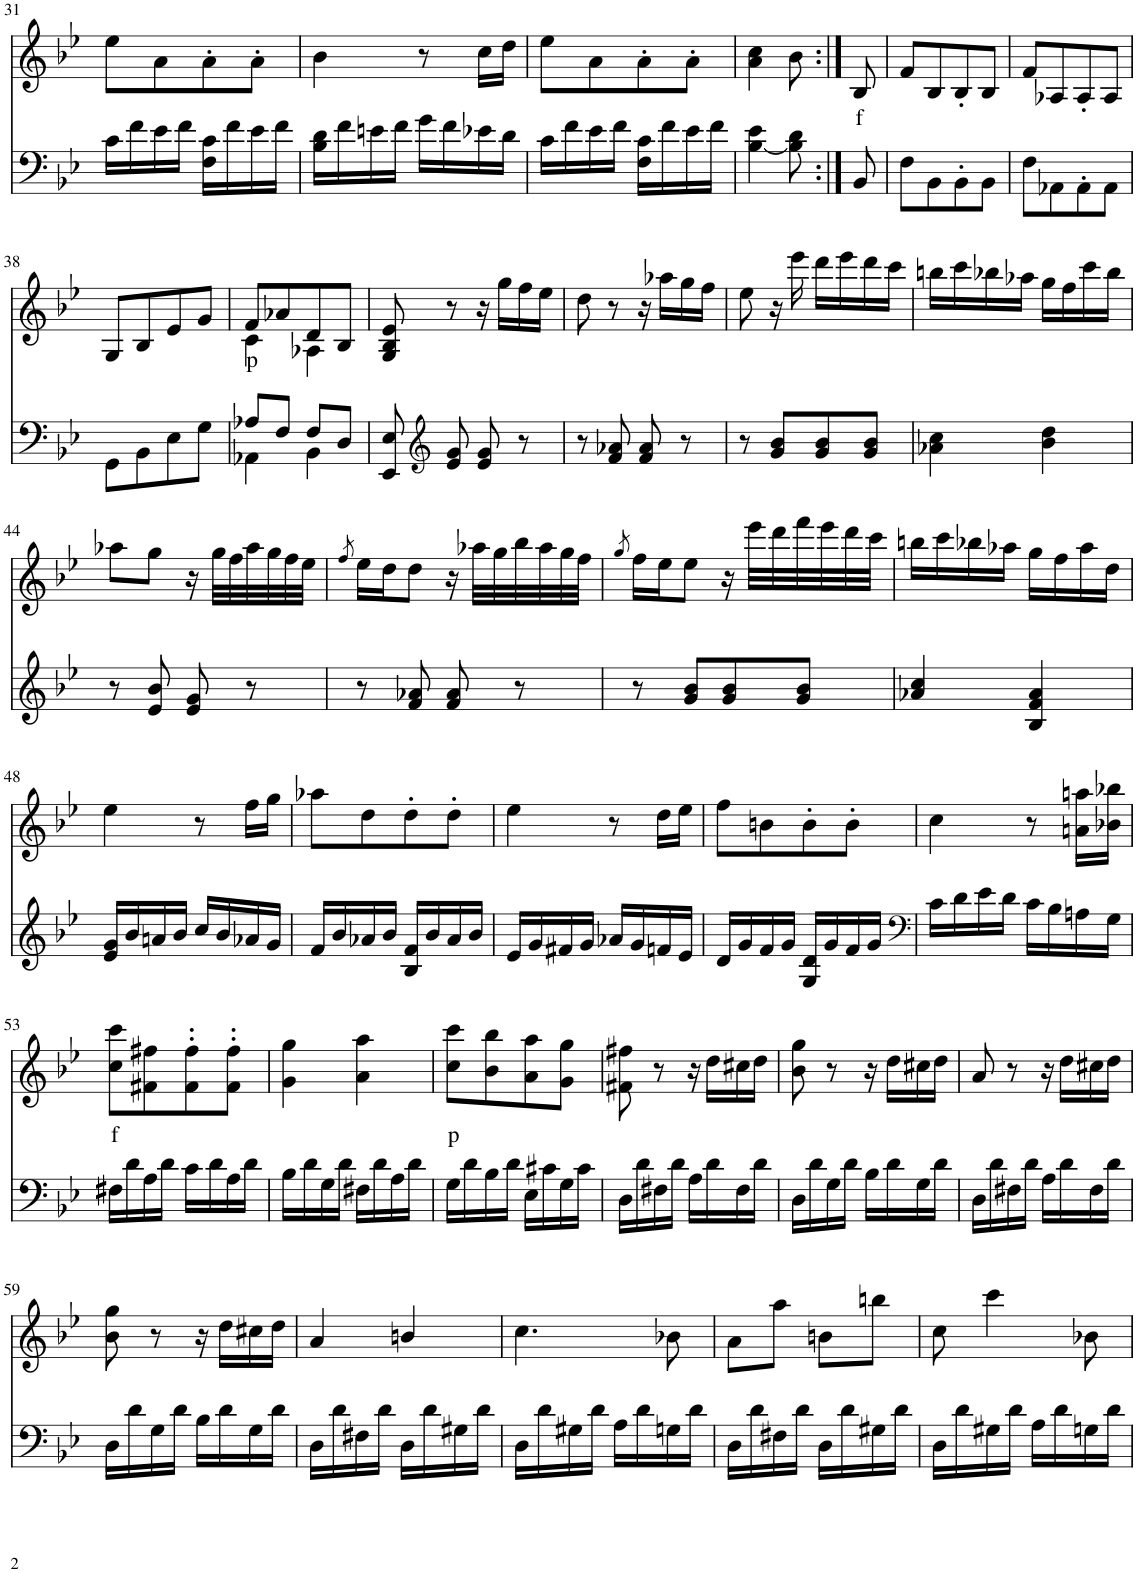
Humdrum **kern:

**kern	**kern	**text
*part2	*part1	*part1
*staff2	*staff1	*staff1
*I"Piano	*I"Piano	*
*I'Pno	*I'Pno	*
!!LO:PB:g=z
*clefF4	*clefG2	*
*k[b-e-]	*k[b-e-]	*
*g:	*g:	*
*M2/4	*M2/4	*
=31	=31	=31
16c\LL	8ee-\L	.
16f\	.	.
16e-\	8a\	.
16f\JJ	.	.
16F\ 16c\LL	8a'\	.
16f\	.	.
16e-\	8a'\J	.
16f\JJ	.	.
=32	=32	=32
16B-\ 16d\LL	4b-\	.
16f\	.	.
16en\	.	.
16f\JJ	.	.
16g\LL	8r	.
16f\	.	.
16e-X\	16cc\LL	.
16d\JJ	16dd\JJ	.
=33	=33	=33
16c\LL	8ee-\L	.
16f\	.	.
16e-\	8a\	.
16f\JJ	.	.
16F\ 16c\LL	8a'\	.
16f\	.	.
16e-\	8a'\J	.
16f\JJ	.	.
=34	=34	=34
[4B-\ 4e-\	4a\ 4cc\	.
8B-\] 8d\	8b-\	.
=35:|!	=35:|!	=35:|!
!	!	!LO:LY:b
8BB-/	8B-/	f
=36	=36	=36
8F\L	8f/L	.
8BB-\	8B-/	.
8BB-'\	8B-'/	.
8BB-\J	8B-/J	.
=37	=37	=37
8F\L	8f/L	.
8AA-X\	8A-X/	.
8AA-'\	8A-'/	.
8AA-\J	8A-/J	.
!!LO:LB:g=z
=38	=38	=38
8GG\L	8G/L	.
8BB-\	8B-/	.
8E-\	8e-/	.
8G\J	8g/J	.
=39	=39	=39
*^	*^	*
!	!	!	!	!LO:LY:b
8A-X/L	4AA-X\	8f/L	4c\	p
8F/J	.	8a-X/	.	.
8F/L	4BB-\	8d/	4A-X\	.
8D/J	.	8B-/J	.	.
*v	*v	*	*	*
*	*v	*v	*
=40	=40	=40
8EE-/ 8E-/	8G/ 8B-/ 8e-/	.
*clefG2	*	*
8e-/ 8g/	8r	.
8e-/ 8g/	16r	.
.	16gg\LL	.
8r	16ff\	.
.	16ee-\JJ	.
=41	=41	=41
8r	8dd\	.
8f/ 8a-X/	8r	.
8f/ 8a-/	16r	.
.	16aa-X\LL	.
8r	16gg\	.
.	16ff\JJ	.
=42	=42	=42
8r	8ee-\	.
8g/ 8b-/L	16r	.
.	16eee-\	.
8g/ 8b-/	16ddd\LL	.
.	16eee-\	.
8g/ 8b-/J	16ddd\	.
.	16ccc\JJ	.
=43	=43	=43
4a-X\ 4cc\	16bbn\LL	.
.	16ccc\	.
.	16bb-X\	.
.	16aa-X\JJ	.
4b-\ 4dd\	16gg\LL	.
.	16ff\	.
.	16ccc\	.
.	16bb-\JJ	.
!!LO:LB:g=z
=44	=44	=44
8r	8aa-X\L	.
8e-/ 8b-/	8gg\J	.
8e-/ 8g/	16r	.
.	32gg\LLL	.
.	32ff\	.
8r	32aa-\	.
.	32gg\	.
.	32ff\	.
.	32ee-\JJJ	.
=45	=45	=45
.	8qff/	.
8r	16ee-\LL	.
.	16dd\J	.
8f/ 8a-X/	8dd\J	.
8f/ 8a-/	16r	.
.	32aa-X\LLL	.
.	32gg\	.
8r	32bb-\	.
.	32aa-\	.
.	32gg\	.
.	32ff\JJJ	.
=46	=46	=46
.	8qgg/	.
8r	16ff\LL	.
.	16ee-\J	.
8g/ 8b-/L	8ee-\J	.
8g/ 8b-/	16r	.
.	32eee-\LLL	.
.	32ddd\	.
8g/ 8b-/J	32fff\	.
.	32eee-\	.
.	32ddd\	.
.	32ccc\JJJ	.
=47	=47	=47
4a-X/ 4cc/	16bbn\LL	.
.	16ccc\	.
.	16bb-X\	.
.	16aa-X\JJ	.
4B-/ 4f/ 4a-/	16gg\LL	.
.	16ff\	.
.	16aa-\	.
.	16dd\JJ	.
!!LO:LB:g=z
=48	=48	=48
16e-/ 16g/LL	4ee-\	.
16b-/	.	.
16an/	.	.
16b-/JJ	.	.
16cc/LL	8r	.
16b-/	.	.
16a-X/	16ff\LL	.
16g/JJ	16gg\JJ	.
=49	=49	=49
16f/LL	8aa-X\L	.
16b-/	.	.
16a-X/	8dd\	.
16b-/JJ	.	.
16B-/ 16f/LL	8dd'\	.
16b-/	.	.
16a-/	8dd'\J	.
16b-/JJ	.	.
=50	=50	=50
16e-/LL	4ee-\	.
16g/	.	.
16f#X/	.	.
16g/JJ	.	.
16a-X/LL	8r	.
16g/	.	.
16fn/	16dd\LL	.
16e-/JJ	16ee-\JJ	.
=51	=51	=51
16d/LL	8ff\L	.
16g/	.	.
16f/	8bn\	.
16g/JJ	.	.
16G/ 16d/LL	8b'\	.
16g/	.	.
16f/	8b'\J	.
16g/JJ	.	.
=52	=52	=52
*clefF4	*	*
16c\LL	4cc\	.
16d\	.	.
16e-\	.	.
16d\JJ	.	.
16c\LL	8r	.
16B-\	.	.
16An\	16an\ 16aan\LL	.
16G\JJ	16b-X\ 16bb-X\JJ	.
!!LO:LB:g=z
=53	=53	=53
!	!	!LO:LY:b
16F#X\LL	8cc\ 8ccc\L	f
16d\	.	.
16A\	8f#X\ 8ff#X\	.
16d\JJ	.	.
16c\LL	8f#\' 8ff#\'	.
16d\	.	.
16A\	8f#\' 8ff#\'J	.
16d\JJ	.	.
=54	=54	=54
16B-\LL	4g\ 4gg\	.
16d\	.	.
16G\	.	.
16d\JJ	.	.
16F#X\LL	4a\ 4aa\	.
16d\	.	.
16A\	.	.
16d\JJ	.	.
=55	=55	=55
!	!	!LO:LY:b
16G\LL	8cc\ 8ccc\L	p
16d\	.	.
16B-\	8b-\ 8bb-\	.
16d\JJ	.	.
16E-\LL	8a\ 8aa\	.
16c#X\	.	.
16G\	8g\ 8gg\J	.
16c#\JJ	.	.
=56	=56	=56
16D\LL	8f#X\ 8ff#X\	.
16d\	.	.
16F#X\	8r	.
16d\JJ	.	.
16A\LL	16r	.
16d\	16dd\LL	.
16F#\	16cc#X\	.
16d\JJ	16dd\JJ	.
=57	=57	=57
16D\LL	8b-\ 8gg\	.
16d\	.	.
16G\	8r	.
16d\JJ	.	.
16B-\LL	16r	.
16d\	16dd\LL	.
16G\	16cc#X\	.
16d\JJ	16dd\JJ	.
=58	=58	=58
16D\LL	8a/	.
16d\	.	.
16F#X\	8r	.
16d\JJ	.	.
16A\LL	16r	.
16d\	16dd\LL	.
16F#\	16cc#X\	.
16d\JJ	16dd\JJ	.
!!LO:LB:g=z
=59	=59	=59
16D\LL	8b-\ 8gg\	.
16d\	.	.
16G\	8r	.
16d\JJ	.	.
16B-\LL	16r	.
16d\	16dd\LL	.
16G\	16cc#X\	.
16d\JJ	16dd\JJ	.
=60	=60	=60
16D\LL	4a/	.
16d\	.	.
16F#X\	.	.
16d\JJ	.	.
16D\LL	4bn/	.
16d\	.	.
16G#X\	.	.
16d\JJ	.	.
=61	=61	=61
16D\LL	4.cc\	.
16d\	.	.
16G#X\	.	.
16d\JJ	.	.
16A\LL	.	.
16d\	.	.
16Gn\	8b-X\	.
16d\JJ	.	.
=62	=62	=62
16D\LL	8a\L	.
16d\	.	.
16F#X\	8aa\J	.
16d\JJ	.	.
16D\LL	8bn\L	.
16d\	.	.
16G#X\	8bbn\J	.
16d\JJ	.	.
=63	=63	=63
16D\LL	8cc\	.
16d\	.	.
16G#X\	4ccc\	.
16d\JJ	.	.
16A\LL	.	.
16d\	.	.
16Gn\	8b-X\	.
16d\JJ	.	.
=	=	=
*-	*-	*-
